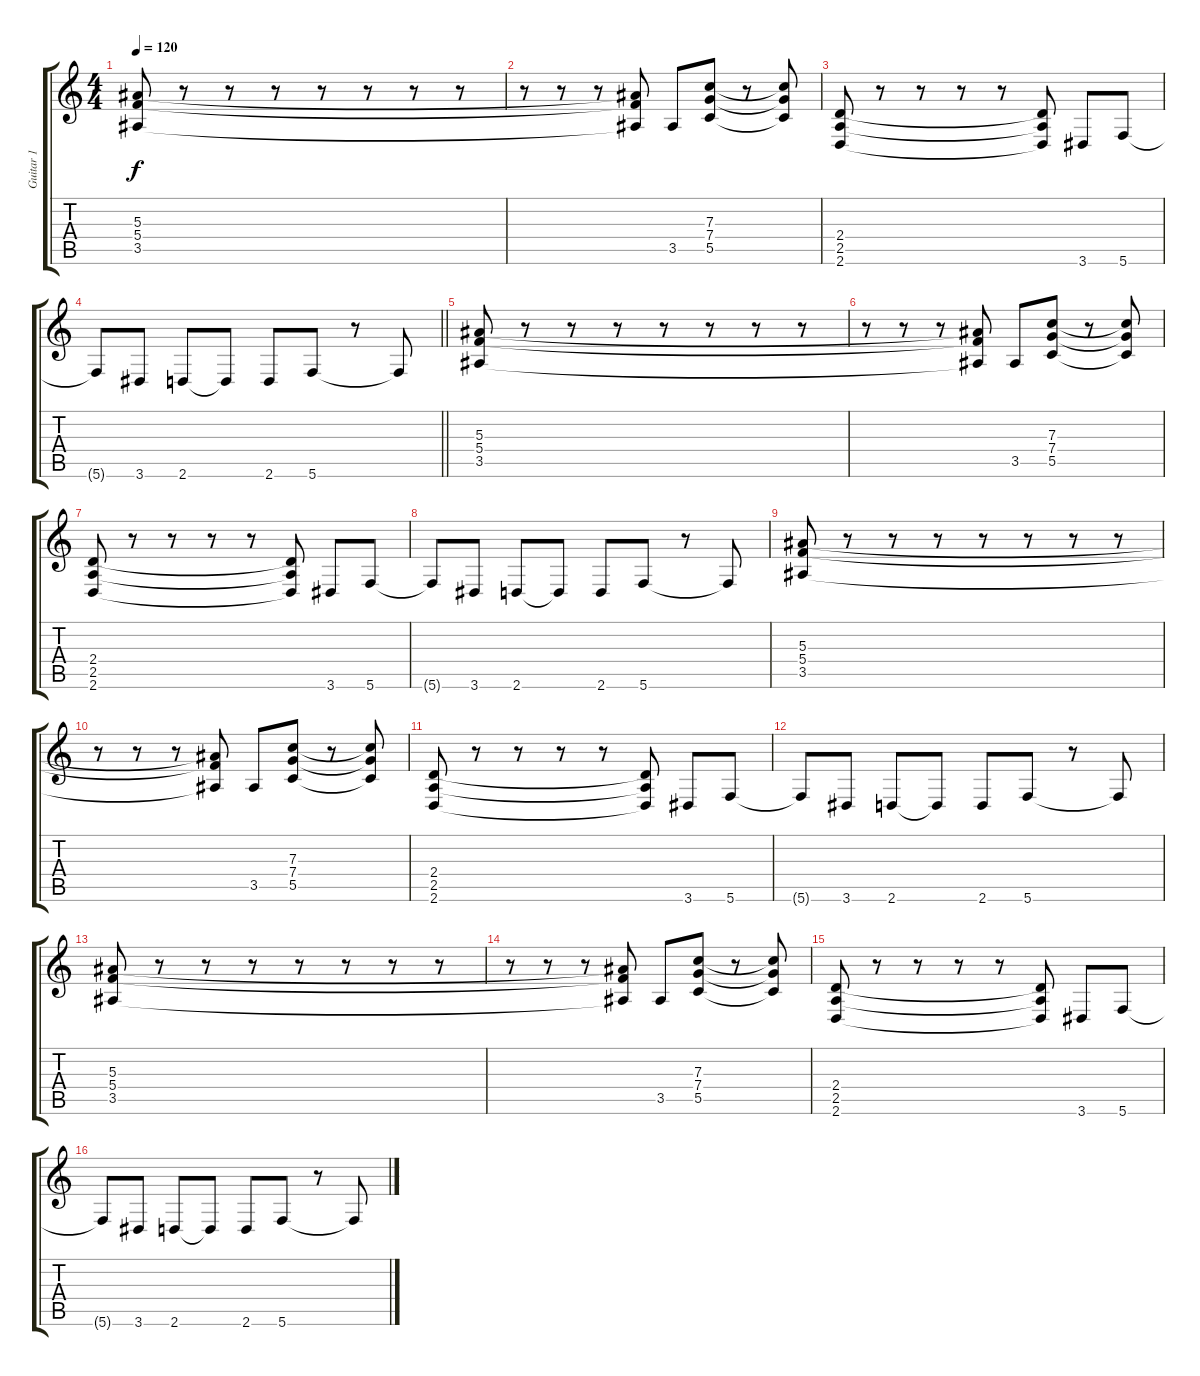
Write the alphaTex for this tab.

\track ("Guitar 1" "Guitar 1") {instrument distortionguitar}
\staff {score tabs}
\tuning (D4 A3 F3 C3 G2 C2) {hide}
\ts (4 4)
\tempo 120
\clef g2
\ks c
(5.3 5.4 3.5).8{dy f} r.8 r.8 r.8 r.8 r.8 r.8 r.8 |
r.8 r.8 r.8 (5.3{t} 5.4{t} 3.5{t}).8 3.5.8 (7.3 7.4 5.5).8 r.8 (7.3{t} 7.4{t} 5.5{t}).8 |
(2.4 2.5 2.6).8 r.8 r.8 r.8 r.8 (2.4{t} 2.5{t} 2.6{t}).8 3.6.8 5.6.8 |
\barLineRight lightlight
5.6{t}.8 3.6.8 2.6.8 2.6{t}.8 2.6.8 5.6.8 r.8 5.6{t}.8 |
(5.3 5.4 3.5).8 r.8 r.8 r.8 r.8 r.8 r.8 r.8 |
r.8 r.8 r.8 (5.3{t} 5.4{t} 3.5{t}).8 3.5.8 (7.3 7.4 5.5).8 r.8 (7.3{t} 7.4{t} 5.5{t}).8 |
(2.4 2.5 2.6).8 r.8 r.8 r.8 r.8 (2.4{t} 2.5{t} 2.6{t}).8 3.6.8 5.6.8 |
5.6{t}.8 3.6.8 2.6.8 2.6{t}.8 2.6.8 5.6.8 r.8 5.6{t}.8 |
(5.3 5.4 3.5).8 r.8 r.8 r.8 r.8 r.8 r.8 r.8 |
r.8 r.8 r.8 (5.3{t} 5.4{t} 3.5{t}).8 3.5.8 (7.3 7.4 5.5).8 r.8 (7.3{t} 7.4{t} 5.5{t}).8 |
(2.4 2.5 2.6).8 r.8 r.8 r.8 r.8 (2.4{t} 2.5{t} 2.6{t}).8 3.6.8 5.6.8 |
5.6{t}.8 3.6.8 2.6.8 2.6{t}.8 2.6.8 5.6.8 r.8 5.6{t}.8 |
(5.3 5.4 3.5).8 r.8 r.8 r.8 r.8 r.8 r.8 r.8 |
r.8 r.8 r.8 (5.3{t} 5.4{t} 3.5{t}).8 3.5.8 (7.3 7.4 5.5).8 r.8 (7.3{t} 7.4{t} 5.5{t}).8 |
(2.4 2.5 2.6).8 r.8 r.8 r.8 r.8 (2.4{t} 2.5{t} 2.6{t}).8 3.6.8 5.6.8 |
5.6{t}.8 3.6.8 2.6.8 2.6{t}.8 2.6.8 5.6.8 r.8 5.6{t}.8
